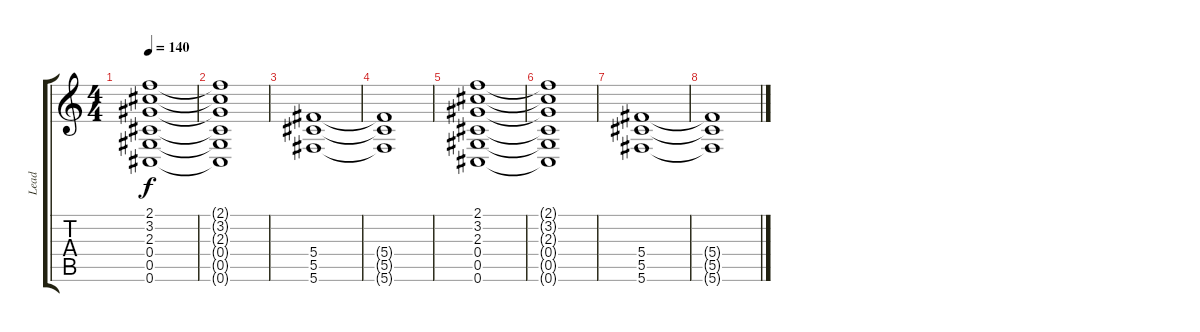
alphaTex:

\track ("Lead" "Lead") {instrument overdrivenguitar}
\staff {score tabs}
\tuning (Eb4 Bb3 Gb3 Db3 Ab2 Db2) {hide}
\ts (4 4)
\tempo 140
\clef g2
\ks c
(2.1 3.2 2.3 0.4 0.5 0.6).1{dy f} |
(2.1{t} 3.2{t} 2.3{t} 0.4{t} 0.5{t} 0.6{t}).1 |
(5.4 5.5 5.6).1 |
(5.4{t} 5.5{t} 5.6{t}).1 |
(2.1 3.2 2.3 0.4 0.5 0.6).1 |
(2.1{t} 3.2{t} 2.3{t} 0.4{t} 0.5{t} 0.6{t}).1 |
(5.4 5.5 5.6).1 |
(5.4{t} 5.5{t} 5.6{t}).1
